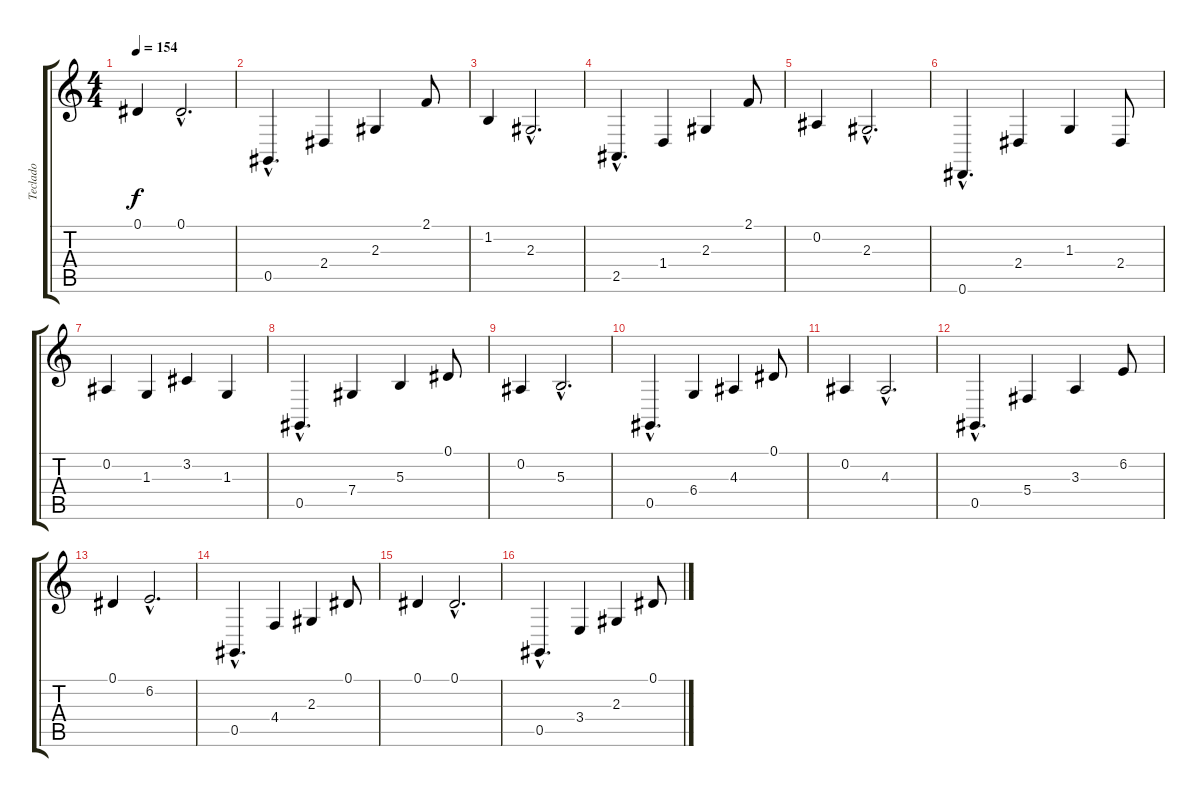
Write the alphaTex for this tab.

\track ("Teclado" "Teclado") {instrument harpsichord}
\staff {score tabs}
\tuning (Eb4 Bb3 Gb3 Db3 Ab2 Eb2) {hide}
\ts (4 4)
\tempo 154
\clef g2
\ks c
0.1.4{dy f} 0.1{hac}.2{d} |
0.5{hac}.4{d} 2.4.4 2.3.4 2.1.8 |
1.2.4 2.3{hac}.2{d} |
2.5{hac}.4{d} 1.4.4 2.3.4 2.1.8 |
0.2.4 2.3{hac}.2{d} |
0.6{hac}.4{d} 2.4.4 1.3.4 2.4.8 |
0.2.4 1.3.4 3.2.4 1.3.4 |
0.5{hac}.4{d} 7.4.4 5.3.4 0.1.8 |
0.2.4 5.3{hac}.2{d} |
0.5{hac}.4{d} 6.4.4 4.3.4 0.1.8 |
0.2.4 4.3{hac}.2{d} |
0.5{hac}.4{d} 5.4.4 3.3.4 6.2.8 |
0.1.4 6.2{hac}.2{d} |
0.5{hac}.4{d} 4.4.4 2.3.4 0.1.8 |
0.1.4 0.1{hac}.2{d} |
0.5{hac}.4{d} 3.4.4 2.3.4 0.1.8
